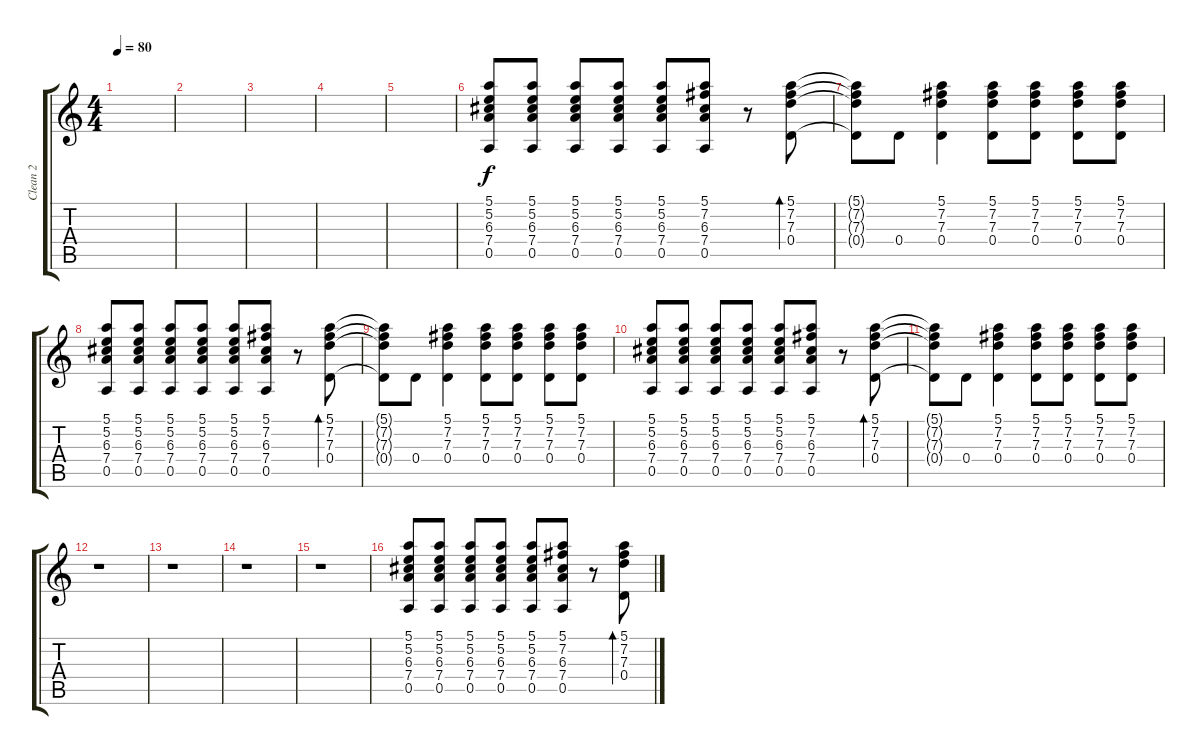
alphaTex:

\track ("Clean 2" "Clean 2") {instrument electricguitarclean}
\staff {score tabs}
\tuning (E4 B3 G3 D3 A2 E2) {hide}
\ts (4 4)
\tempo 80
\clef g2
\ks c
|
|
|
|
|
(5.1 5.2 6.3 7.4 0.5).8 (5.1 5.2 6.3 7.4 0.5).8 (5.1 5.2 6.3 7.4 0.5).8 (5.1 5.2 6.3 7.4 0.5).8 (5.1 5.2 6.3 7.4 0.5).8 (5.1 7.2 6.3 7.4 0.5).8 r.8 (5.1 7.2 7.3 0.4).8{bd 120} |
(5.1{t} 7.2{t} 7.3{t} 0.4{t}).8 0.4.8 (5.1 7.2 7.3 0.4).4 (5.1 7.2 7.3 0.4).8 (5.1 7.2 7.3 0.4).8 (5.1 7.2 7.3 0.4).8 (5.1 7.2 7.3 0.4).8 |
(5.1 5.2 6.3 7.4 0.5).8 (5.1 5.2 6.3 7.4 0.5).8 (5.1 5.2 6.3 7.4 0.5).8 (5.1 5.2 6.3 7.4 0.5).8 (5.1 5.2 6.3 7.4 0.5).8 (5.1 7.2 6.3 7.4 0.5).8 r.8 (5.1 7.2 7.3 0.4).8{bd 120} |
(5.1{t} 7.2{t} 7.3{t} 0.4{t}).8 0.4.8 (5.1 7.2 7.3 0.4).4 (5.1 7.2 7.3 0.4).8 (5.1 7.2 7.3 0.4).8 (5.1 7.2 7.3 0.4).8 (5.1 7.2 7.3 0.4).8 |
(5.1 5.2 6.3 7.4 0.5).8 (5.1 5.2 6.3 7.4 0.5).8 (5.1 5.2 6.3 7.4 0.5).8 (5.1 5.2 6.3 7.4 0.5).8 (5.1 5.2 6.3 7.4 0.5).8 (5.1 7.2 6.3 7.4 0.5).8 r.8 (5.1 7.2 7.3 0.4).8{bd 120} |
(5.1{t} 7.2{t} 7.3{t} 0.4{t}).8 0.4.8 (5.1 7.2 7.3 0.4).4 (5.1 7.2 7.3 0.4).8 (5.1 7.2 7.3 0.4).8 (5.1 7.2 7.3 0.4).8 (5.1 7.2 7.3 0.4).8 |
r.1 |
r.1 |
r.1 |
r.1 |
(5.1 5.2 6.3 7.4 0.5).8 (5.1 5.2 6.3 7.4 0.5).8 (5.1 5.2 6.3 7.4 0.5).8 (5.1 5.2 6.3 7.4 0.5).8 (5.1 5.2 6.3 7.4 0.5).8 (5.1 7.2 6.3 7.4 0.5).8 r.8 (5.1 7.2 7.3 0.4).8{bd 120}
